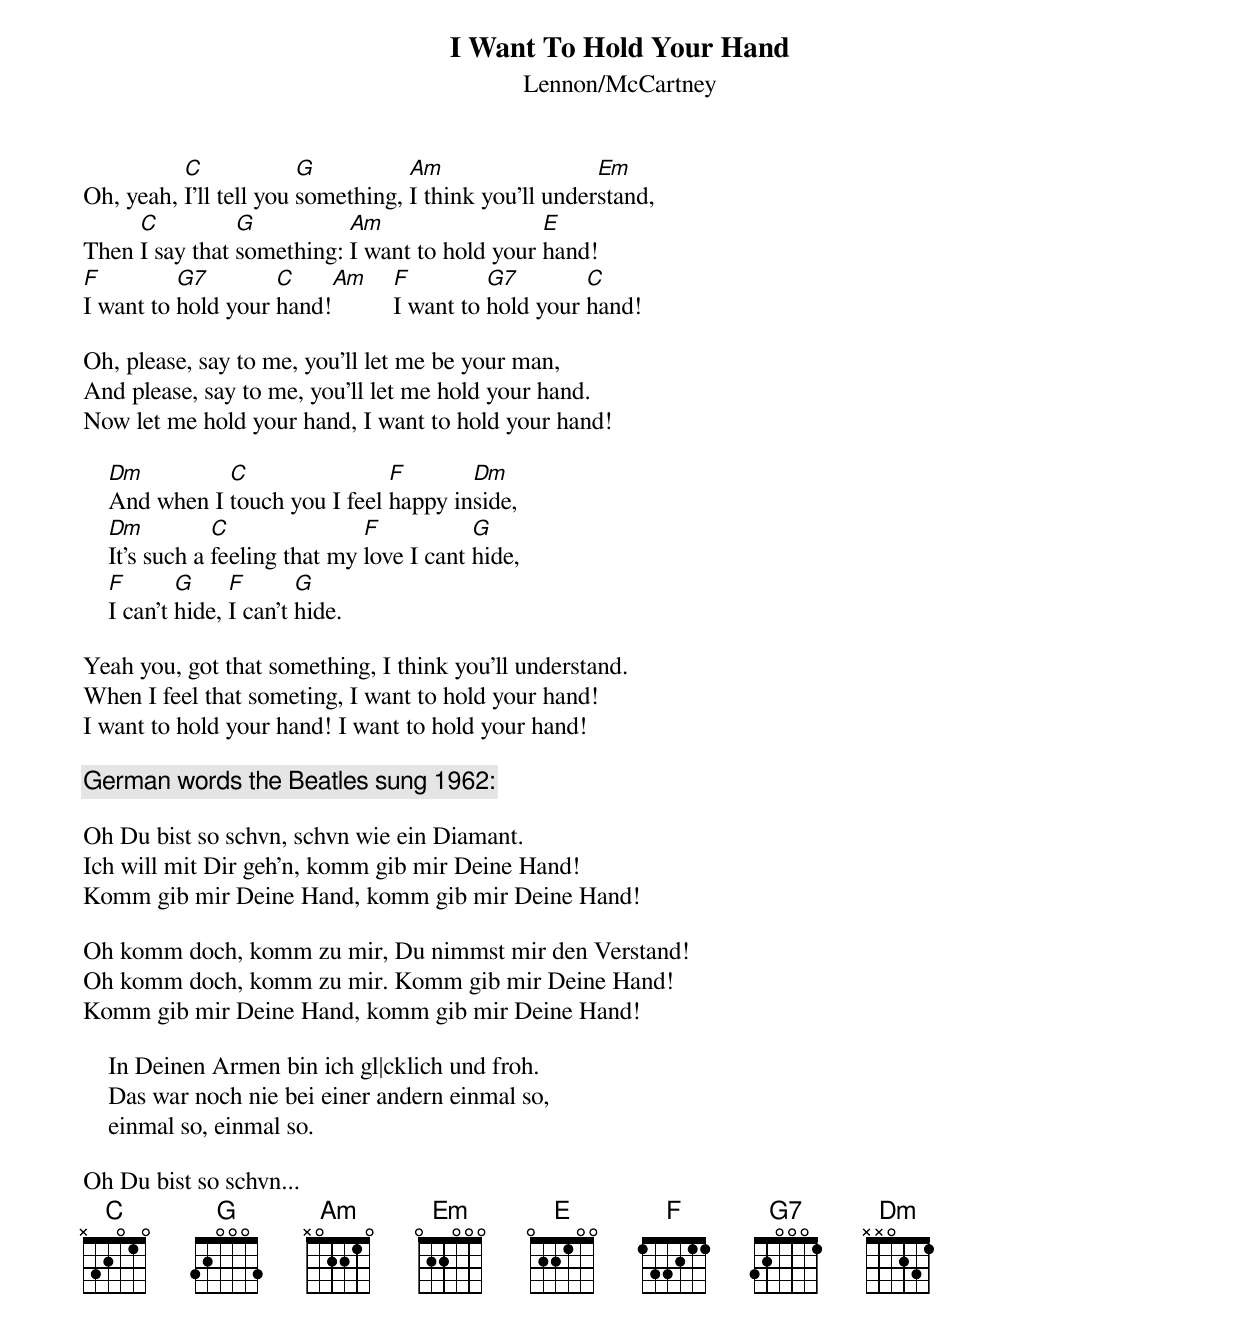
{title:I Want To Hold Your Hand}
{subtitle:Lennon/McCartney}

Oh, yeah, [C]I'll tell you [G]something, [Am]I think you'll under[Em]stand,
Then [C]I say that [G]something: [Am]I want to hold your [E]hand!
[F]I want to [G7]hold your [C]hand![Am]    [F]I want to [G7]hold your [C]hand!

Oh, please, say to me, you'll let me be your man,
And please, say to me, you'll let me hold your hand.
Now let me hold your hand, I want to hold your hand!

    [Dm]And when I [C]touch you I feel [F]happy in[Dm]side,
    [Dm]It's such a [C]feeling that my [F]love I cant [G]hide,
    [F]I can't [G]hide, [F]I can't [G]hide.

Yeah you, got that something, I think you'll understand.
When I feel that someting, I want to hold your hand!
I want to hold your hand! I want to hold your hand!

{c:German words the Beatles sung 1962:}

Oh Du bist so schvn, schvn wie ein Diamant.
Ich will mit Dir geh'n, komm gib mir Deine Hand!
Komm gib mir Deine Hand, komm gib mir Deine Hand!

Oh komm doch, komm zu mir, Du nimmst mir den Verstand!
Oh komm doch, komm zu mir. Komm gib mir Deine Hand!
Komm gib mir Deine Hand, komm gib mir Deine Hand!

    In Deinen Armen bin ich gl|cklich und froh.
    Das war noch nie bei einer andern einmal so,
    einmal so, einmal so.

Oh Du bist so schvn...
